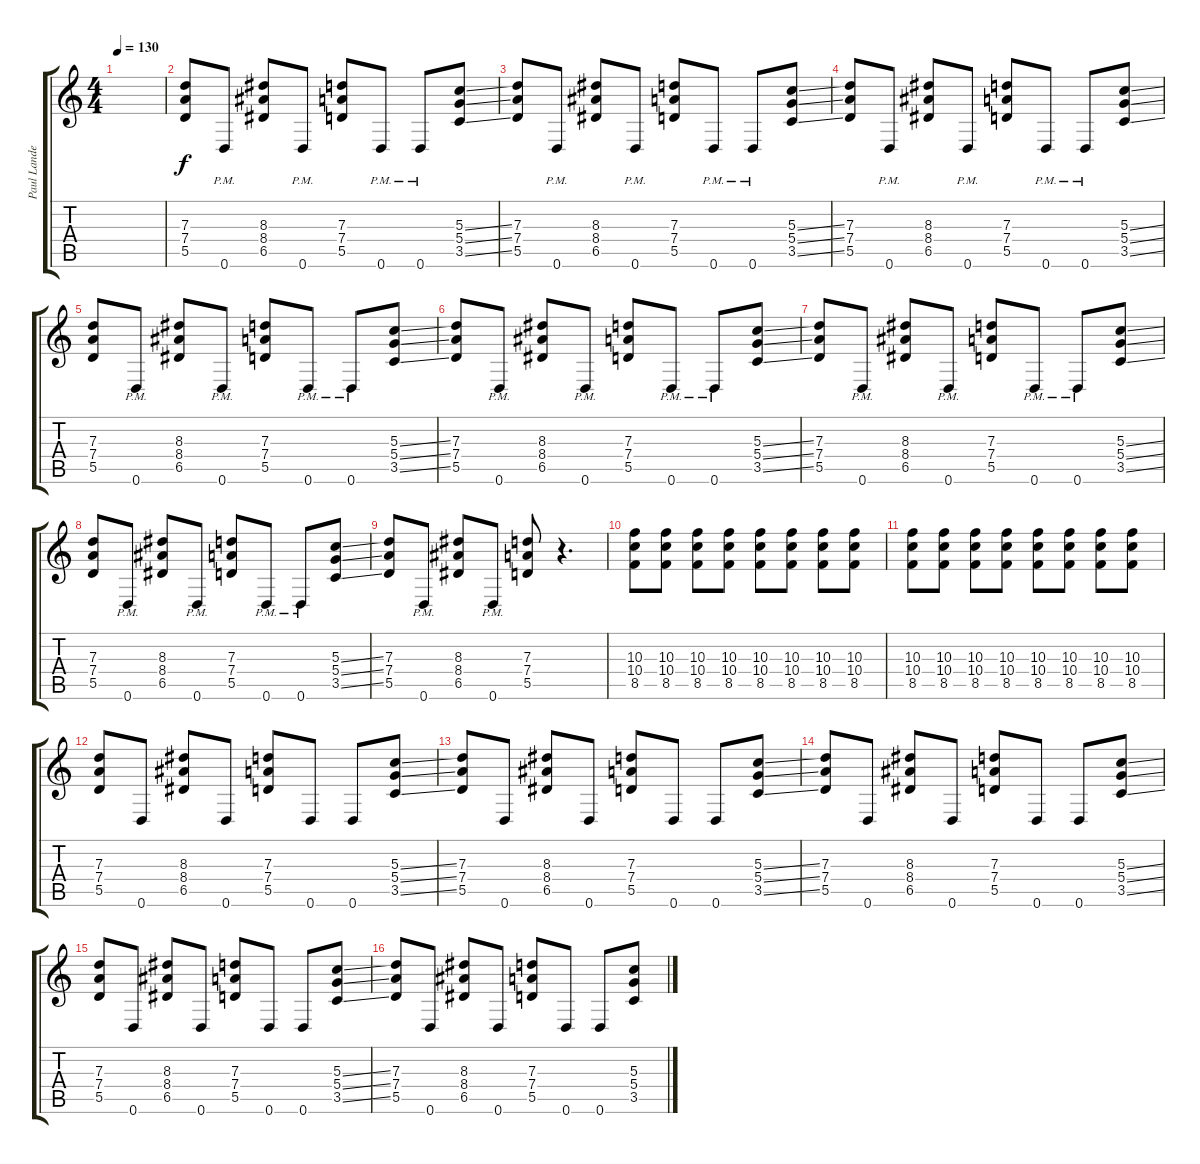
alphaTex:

\track ("Paul Landers" "Paul Lande") {instrument distortionguitar}
\staff {score tabs}
\tuning (E4 B3 G3 D3 A2 D2) {hide}
\ts (4 4)
\tempo 130
\clef g2
\ks c
|
(7.3 7.4 5.5).8 0.6{pm}.8 (8.3 8.4 6.5).8 0.6{pm}.8 (7.3 7.4 5.5).8 0.6{pm}.8 0.6{pm}.8 (5.3{ss} 5.4{ss} 3.5{ss}).8 |
(7.3 7.4 5.5).8 0.6{pm}.8 (8.3 8.4 6.5).8 0.6{pm}.8 (7.3 7.4 5.5).8 0.6{pm}.8 0.6{pm}.8 (5.3{ss} 5.4{ss} 3.5{ss}).8 |
(7.3 7.4 5.5).8 0.6{pm}.8 (8.3 8.4 6.5).8 0.6{pm}.8 (7.3 7.4 5.5).8 0.6{pm}.8 0.6{pm}.8 (5.3{ss} 5.4{ss} 3.5{ss}).8 |
(7.3 7.4 5.5).8 0.6{pm}.8 (8.3 8.4 6.5).8 0.6{pm}.8 (7.3 7.4 5.5).8 0.6{pm}.8 0.6{pm}.8 (5.3{ss} 5.4{ss} 3.5{ss}).8 |
(7.3 7.4 5.5).8 0.6{pm}.8 (8.3 8.4 6.5).8 0.6{pm}.8 (7.3 7.4 5.5).8 0.6{pm}.8 0.6{pm}.8 (5.3{ss} 5.4{ss} 3.5{ss}).8 |
(7.3 7.4 5.5).8 0.6{pm}.8 (8.3 8.4 6.5).8 0.6{pm}.8 (7.3 7.4 5.5).8 0.6{pm}.8 0.6{pm}.8 (5.3{ss} 5.4{ss} 3.5{ss}).8 |
(7.3 7.4 5.5).8 0.6{pm}.8 (8.3 8.4 6.5).8 0.6{pm}.8 (7.3 7.4 5.5).8 0.6{pm}.8 0.6{pm}.8 (5.3{ss} 5.4{ss} 3.5{ss}).8 |
(7.3 7.4 5.5).8 0.6{pm}.8 (8.3 8.4 6.5).8 0.6{pm}.8 (7.3 7.4 5.5).8 r.4{d} |
(10.3 10.4 8.5).8 (10.3 10.4 8.5).8 (10.3 10.4 8.5).8 (10.3 10.4 8.5).8 (10.3 10.4 8.5).8 (10.3 10.4 8.5).8 (10.3 10.4 8.5).8 (10.3 10.4 8.5).8 |
(10.3 10.4 8.5).8 (10.3 10.4 8.5).8 (10.3 10.4 8.5).8 (10.3 10.4 8.5).8 (10.3 10.4 8.5).8 (10.3 10.4 8.5).8 (10.3 10.4 8.5).8 (10.3 10.4 8.5).8 |
(7.3 7.4 5.5).8 0.6.8 (8.3 8.4 6.5).8 0.6.8 (7.3 7.4 5.5).8 0.6.8 0.6.8 (5.3{ss} 5.4{ss} 3.5{ss}).8 |
(7.3 7.4 5.5).8 0.6.8 (8.3 8.4 6.5).8 0.6.8 (7.3 7.4 5.5).8 0.6.8 0.6.8 (5.3{ss} 5.4{ss} 3.5{ss}).8 |
(7.3 7.4 5.5).8 0.6.8 (8.3 8.4 6.5).8 0.6.8 (7.3 7.4 5.5).8 0.6.8 0.6.8 (5.3{ss} 5.4{ss} 3.5{ss}).8 |
(7.3 7.4 5.5).8 0.6.8 (8.3 8.4 6.5).8 0.6.8 (7.3 7.4 5.5).8 0.6.8 0.6.8 (5.3{ss} 5.4{ss} 3.5{ss}).8 |
(7.3 7.4 5.5).8 0.6.8 (8.3 8.4 6.5).8 0.6.8 (7.3 7.4 5.5).8 0.6.8 0.6.8 (5.3{ss} 5.4{ss} 3.5{ss}).8
